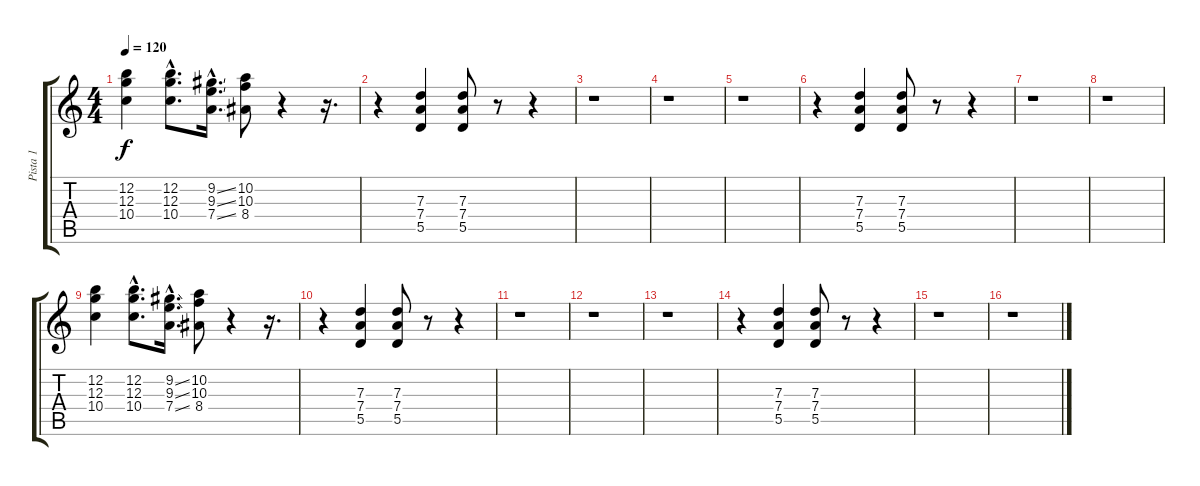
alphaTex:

\track ("Pista 1" "Pista 1") {instrument distortionguitar}
\staff {score tabs}
\tuning (E4 B3 G3 D3 A2 E2) {hide}
\ts (4 4)
\tempo 120
\clef g2
\ks c
(12.2 12.3 10.4).4{dy f} (12.2{hac} 12.3{hac} 10.4{hac}).8{d} (9.2{ss hac} 9.3{ss hac} 7.4{ss hac}).16{d} (10.2 10.3 8.4).8 r.4 r.16{d} |
r.4 (7.3 7.4 5.5).4 (7.3 7.4 5.5).8 r.8 r.4 |
r.1 |
r.1 |
r.1 |
r.4 (7.3 7.4 5.5).4 (7.3 7.4 5.5).8 r.8 r.4 |
r.1 |
r.1 |
(12.2 12.3 10.4).4 (12.2{hac} 12.3{hac} 10.4{hac}).8{d} (9.2{ss hac} 9.3{ss hac} 7.4{ss hac}).16{d} (10.2 10.3 8.4).8 r.4 r.16{d} |
r.4 (7.3 7.4 5.5).4 (7.3 7.4 5.5).8 r.8 r.4 |
r.1 |
r.1 |
r.1 |
r.4 (7.3 7.4 5.5).4 (7.3 7.4 5.5).8 r.8 r.4 |
r.1 |
r.1
